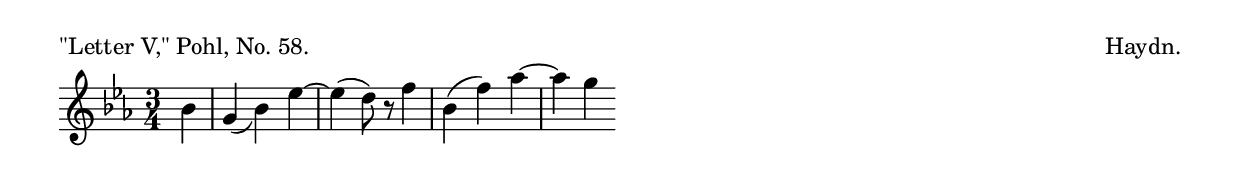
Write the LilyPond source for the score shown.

\version "2.6.3"
\include "english.ly"

melody = \relative c'' {
  \key c \minor
  \time 3/4
  \partial 4*1 bf4 | g4_( bf4) ef4~ | ef4( d8) r8 f4 | bf,4( f'4) af4~ | af4 g4 \bar ""
}

\score {
  \new Staff \melody
  \header {
    piece = "\"Letter V,\" Pohl, No. 58."
    opus = "Haydn."
   }
  \midi { \tempo 4 = 120}
  \layout {
    indent = 0.0\cm
    \context {
      \Score
       \remove Bar_number_engraver
    }
  }
}
